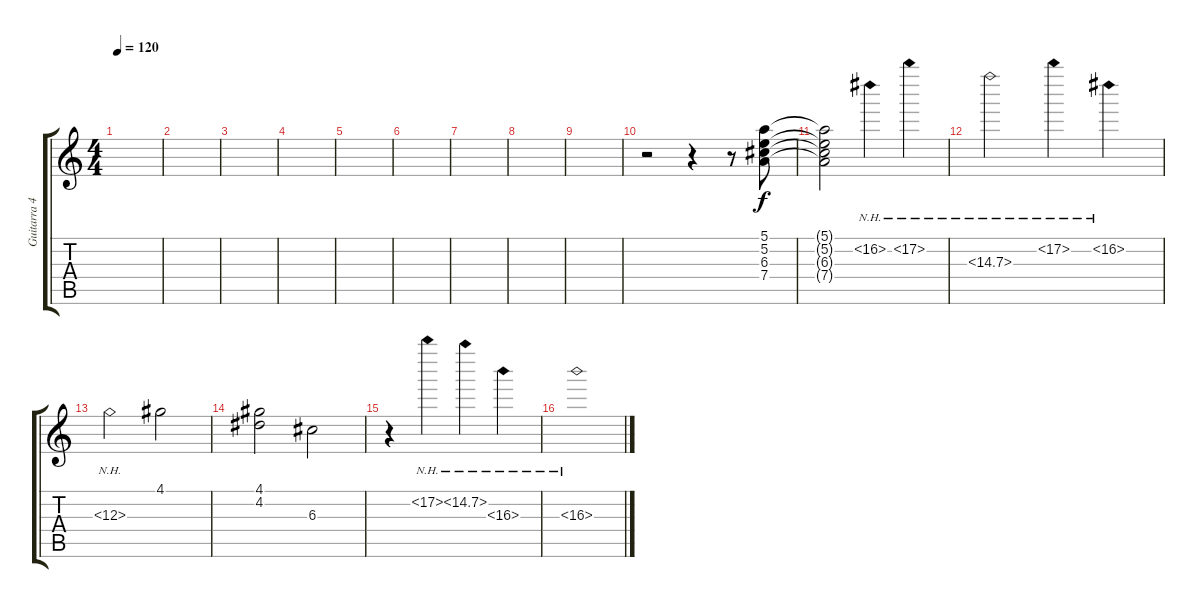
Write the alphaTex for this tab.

\track ("Guitarra 4" "Guitarra 4") {instrument electricguitarclean}
\staff {score tabs}
\tuning (E4 B3 G3 D3 A2 E2) {hide}
\ts (4 4)
\tempo 120
\clef g2
\ks c
|
|
|
|
|
|
|
|
|
r.2 r.4 r.8 (5.1 5.2 6.3 7.4).8 |
(5.1{t} 5.2{t} 6.3{t} 7.4{t}).2 16.2{nh}.4 17.2{nh}.4 |
14.3{nh}.2 17.2{nh}.4 16.2{nh}.4 |
18.3{nh}.2 4.1.2 |
(4.1 4.2).2 6.3.2 |
r.4 17.2{nh}.4 15.2{nh}.4 16.3{nh}.4 |
16.3{nh}.1
